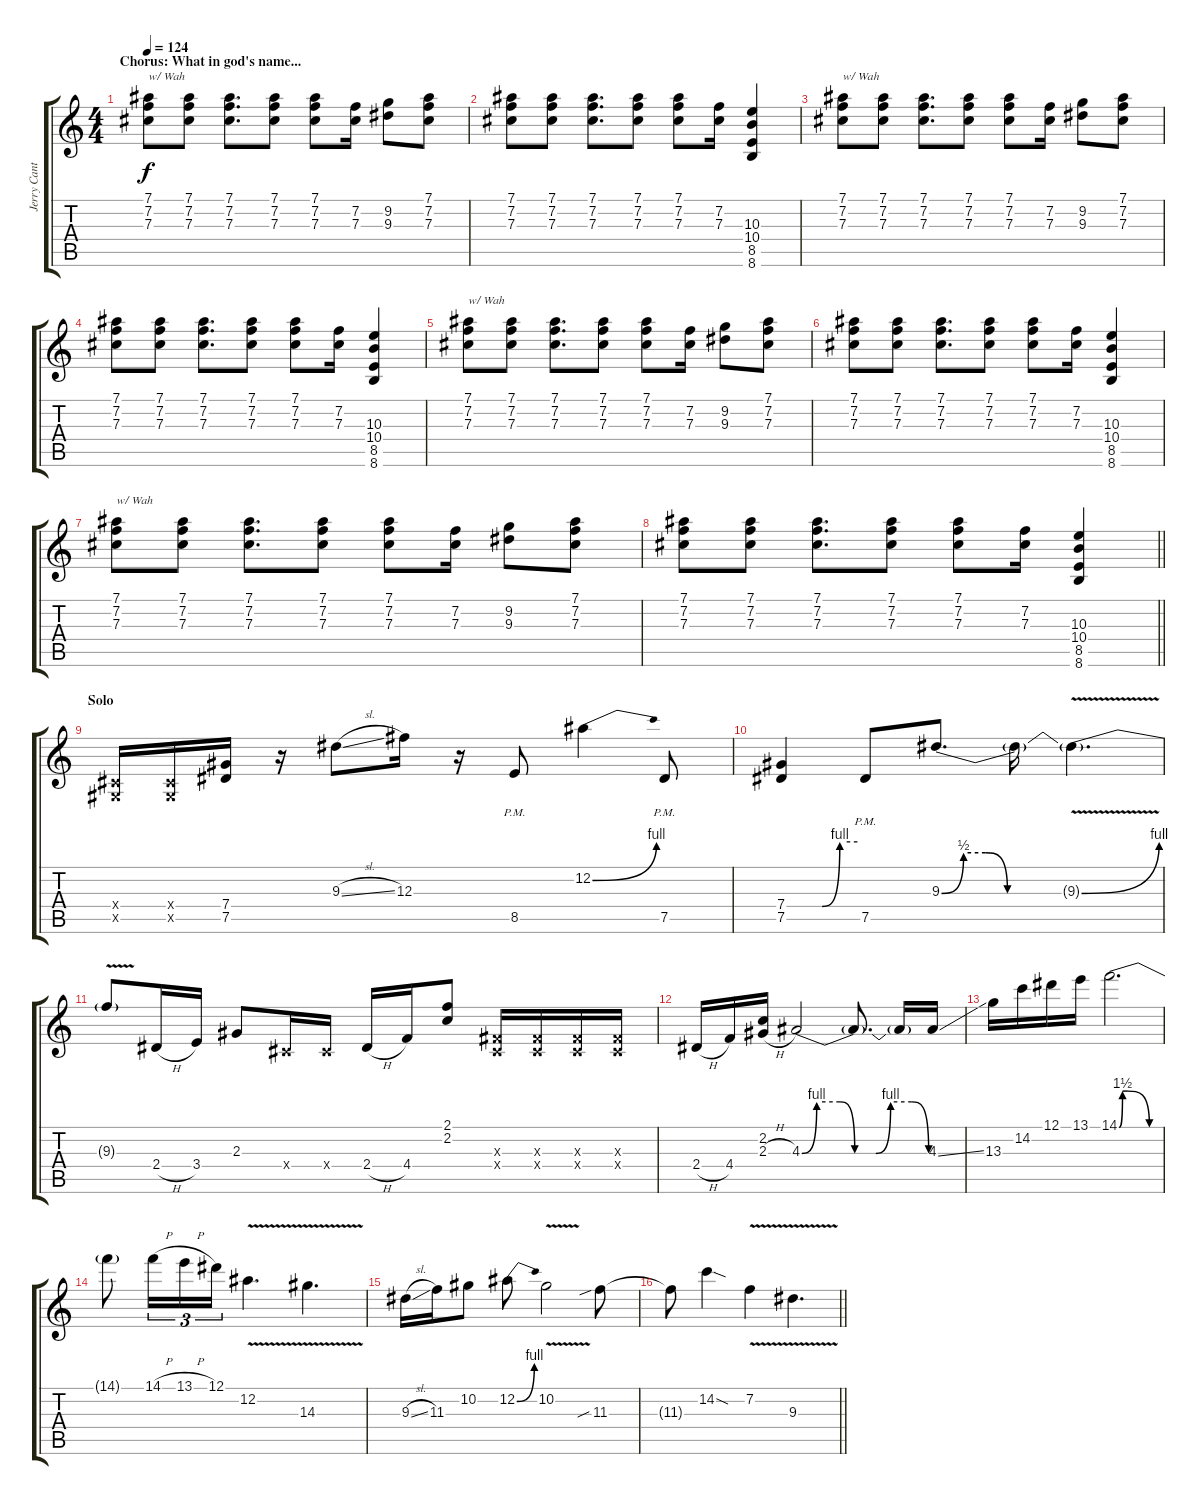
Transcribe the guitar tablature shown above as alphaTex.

\track ("Jerry Cantrell" "Jerry Cant") {instrument overdrivenguitar}
\staff {score tabs}
\tuning (Eb4 Bb3 Gb3 Db3 Ab2 Eb2) {hide}
\ts (4 4)
\section ("" "Chorus: What in god's name...")
\tempo 124
\clef g2
\ks c
(7.1 7.2 7.3).8{txt "w/ Wah" dy f} (7.1 7.2 7.3).8 (7.1 7.2 7.3).8{d} (7.1 7.2 7.3).8 (7.1 7.2 7.3).8 (7.2 7.3).16 (9.2 9.3).8 (7.1 7.2 7.3).8 |
(7.1 7.2 7.3).8 (7.1 7.2 7.3).8 (7.1 7.2 7.3).8{d} (7.1 7.2 7.3).8 (7.1 7.2 7.3).8 (7.2 7.3).16 (10.3 10.4 8.5 8.6).4 |
(7.1 7.2 7.3).8{txt "w/ Wah"} (7.1 7.2 7.3).8 (7.1 7.2 7.3).8{d} (7.1 7.2 7.3).8 (7.1 7.2 7.3).8 (7.2 7.3).16 (9.2 9.3).8 (7.1 7.2 7.3).8 |
(7.1 7.2 7.3).8 (7.1 7.2 7.3).8 (7.1 7.2 7.3).8{d} (7.1 7.2 7.3).8 (7.1 7.2 7.3).8 (7.2 7.3).16 (10.3 10.4 8.5 8.6).4 |
(7.1 7.2 7.3).8{txt "w/ Wah"} (7.1 7.2 7.3).8 (7.1 7.2 7.3).8{d} (7.1 7.2 7.3).8 (7.1 7.2 7.3).8 (7.2 7.3).16 (9.2 9.3).8 (7.1 7.2 7.3).8 |
(7.1 7.2 7.3).8 (7.1 7.2 7.3).8 (7.1 7.2 7.3).8{d} (7.1 7.2 7.3).8 (7.1 7.2 7.3).8 (7.2 7.3).16 (10.3 10.4 8.5 8.6).4 |
(7.1 7.2 7.3).8{txt "w/ Wah"} (7.1 7.2 7.3).8 (7.1 7.2 7.3).8{d} (7.1 7.2 7.3).8 (7.1 7.2 7.3).8 (7.2 7.3).16 (9.2 9.3).8 (7.1 7.2 7.3).8 |
\barLineRight lightlight
(7.1 7.2 7.3).8 (7.1 7.2 7.3).8 (7.1 7.2 7.3).8{d} (7.1 7.2 7.3).8 (7.1 7.2 7.3).8 (7.2 7.3).16 (10.3 10.4 8.5 8.6).4 |
\section ("" "Solo")
(0.4{x} 0.5{x}).16 (0.4{x} 0.5{x}).16 (7.4 7.5).16 r.16 9.3{sl}.8 12.3.16 r.16 8.5{pm}.8 12.2{be (bend 0 0 60 4)}.4 7.5{pm}.8 |
(7.4{be (custom 0 0 30 0 45 4 60 4)} 7.5).4 7.5{pm}.8 9.3{be (custom 0 0 10 2 20 2 30 0 60 0)}.8{d} 9.3{t}.16 9.3{be (bend 0 0 60 4) v t}.4{d} |
9.3{t}.8 2.4{h}.16 3.4.16 2.3.8 0.4{x}.16 0.4{x}.16 2.4{h}.16 4.4.16 (2.1 2.2).8 (0.3{x} 0.4{x}).16 (0.3{x} 0.4{x}).16 (0.3{x} 0.4{x}).16 (0.3{x} 0.4{x}).16 |
2.4{h}.16 4.4.16 (2.2 2.3{h}).16 4.3{be (custom 0 0 7 4 18 4 25 0 35 0 42 4 52 4 60 0)}.2 4.3{t}.8{d} 4.3{t}.16 4.3{ss}.16 |
13.3.16 14.2.16 12.1.16 13.1.16 14.1{be (custom 0 0 5 6 13 6 45 0 60 0)}.2{d} |
14.1{t}.8 14.1{h}.16{tu (3 2)} 13.1{h}.16{tu (3 2)} 12.1.16{tu (3 2)} 12.2{v}.4{d} 14.3{v}.4{d} |
9.3{sl}.16 11.3.16 10.2.8 12.2{be (bend 0 0 60 4)}.8 10.2{v}.2 11.3{sib}.8 |
\barLineRight lightlight
11.3{t}.8 14.2{sod}.4 7.2{v}.4 9.3{v}.4{d}
